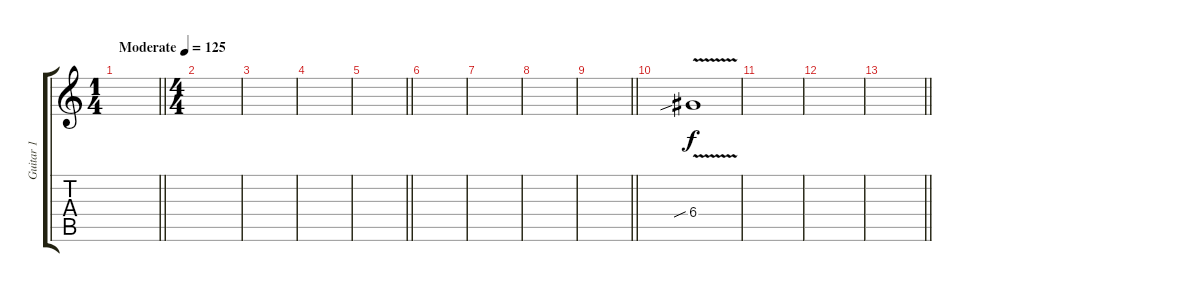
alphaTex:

\track ("Guitar 1" "Guitar 1") {instrument distortionguitar}
\staff {score tabs}
\tuning (E4 B3 G3 D3 A2 D2) {hide}
\ts (1 4)
\tempo (125 "Moderate")
\clef g2
\barLineRight lightlight
\ks c
|
\ts (4 4)
|
|
|
\barLineRight lightlight
|
|
|
|
\barLineRight lightlight
|
6.4{v sib}.1 |
|
|
\barLineRight lightlight
